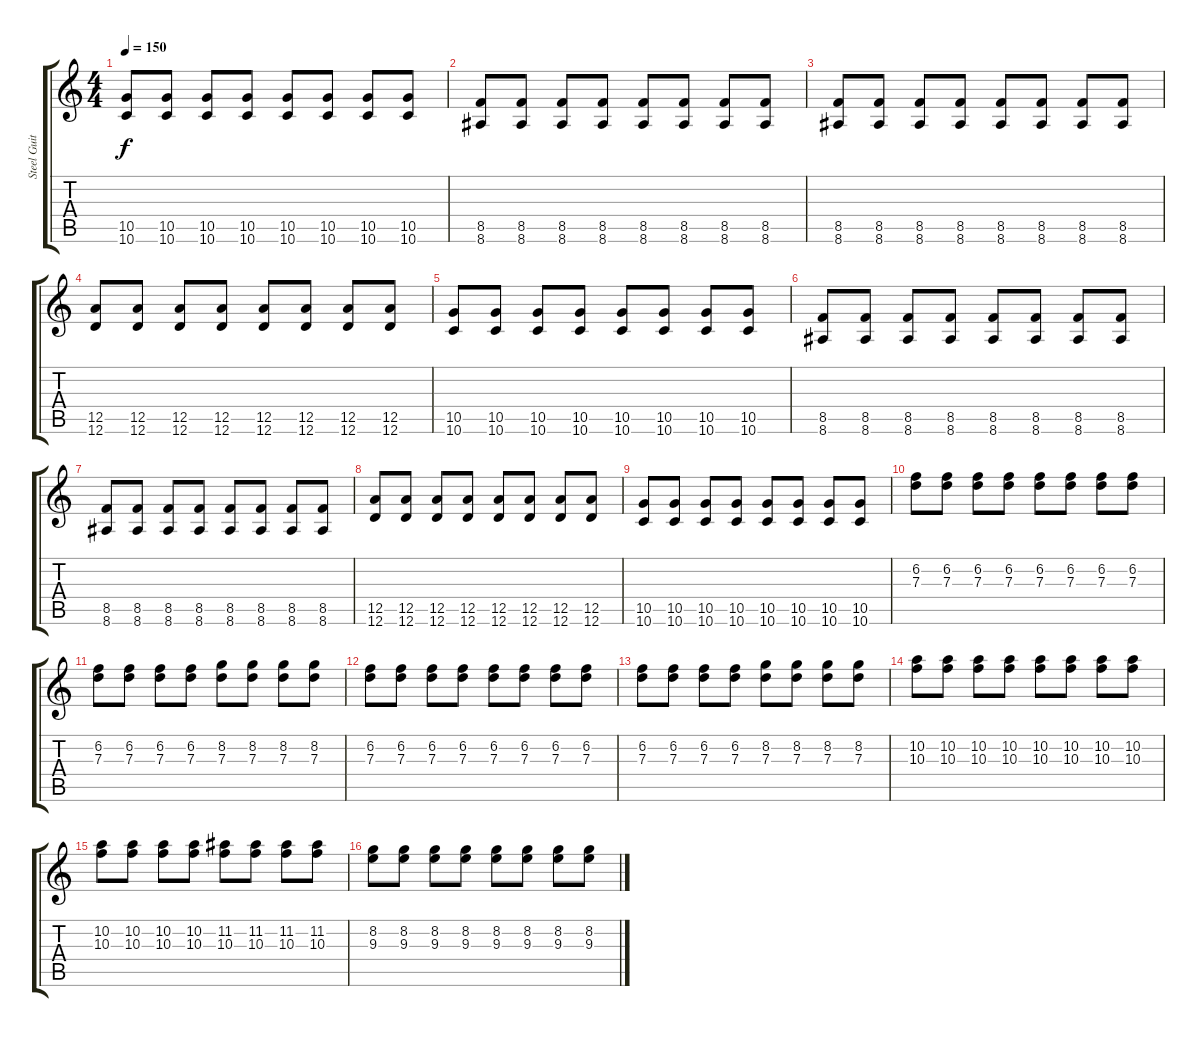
\track ("Steel Guitar" "Steel Guit") {mute instrument acousticguitarsteel}
\staff {score tabs}
\tuning (E4 B3 G3 D3 A2 D2) {hide}
\ts (4 4)
\tempo 150
\clef g2
\ks c
(10.5 10.6).8{dy f} (10.5 10.6).8 (10.5 10.6).8 (10.5 10.6).8 (10.5 10.6).8 (10.5 10.6).8 (10.5 10.6).8 (10.5 10.6).8 |
(8.5 8.6).8 (8.5 8.6).8 (8.5 8.6).8 (8.5 8.6).8 (8.5 8.6).8 (8.5 8.6).8 (8.5 8.6).8 (8.5 8.6).8 |
(8.5 8.6).8 (8.5 8.6).8 (8.5 8.6).8 (8.5 8.6).8 (8.5 8.6).8 (8.5 8.6).8 (8.5 8.6).8 (8.5 8.6).8 |
(12.5 12.6).8 (12.5 12.6).8 (12.5 12.6).8 (12.5 12.6).8 (12.5 12.6).8 (12.5 12.6).8 (12.5 12.6).8 (12.5 12.6).8 |
(10.5 10.6).8 (10.5 10.6).8 (10.5 10.6).8 (10.5 10.6).8 (10.5 10.6).8 (10.5 10.6).8 (10.5 10.6).8 (10.5 10.6).8 |
(8.5 8.6).8 (8.5 8.6).8 (8.5 8.6).8 (8.5 8.6).8 (8.5 8.6).8 (8.5 8.6).8 (8.5 8.6).8 (8.5 8.6).8 |
(8.5 8.6).8 (8.5 8.6).8 (8.5 8.6).8 (8.5 8.6).8 (8.5 8.6).8 (8.5 8.6).8 (8.5 8.6).8 (8.5 8.6).8 |
(12.5 12.6).8 (12.5 12.6).8 (12.5 12.6).8 (12.5 12.6).8 (12.5 12.6).8 (12.5 12.6).8 (12.5 12.6).8 (12.5 12.6).8 |
(10.5 10.6).8 (10.5 10.6).8 (10.5 10.6).8 (10.5 10.6).8 (10.5 10.6).8 (10.5 10.6).8 (10.5 10.6).8 (10.5 10.6).8 |
(6.2 7.3).8 (6.2 7.3).8 (6.2 7.3).8 (6.2 7.3).8 (6.2 7.3).8 (6.2 7.3).8 (6.2 7.3).8 (6.2 7.3).8 |
(6.2 7.3).8 (6.2 7.3).8 (6.2 7.3).8 (6.2 7.3).8 (8.2 7.3).8 (8.2 7.3).8 (8.2 7.3).8 (8.2 7.3).8 |
(6.2 7.3).8 (6.2 7.3).8 (6.2 7.3).8 (6.2 7.3).8 (6.2 7.3).8 (6.2 7.3).8 (6.2 7.3).8 (6.2 7.3).8 |
(6.2 7.3).8 (6.2 7.3).8 (6.2 7.3).8 (6.2 7.3).8 (8.2 7.3).8 (8.2 7.3).8 (8.2 7.3).8 (8.2 7.3).8 |
(10.2 10.3).8 (10.2 10.3).8 (10.2 10.3).8 (10.2 10.3).8 (10.2 10.3).8 (10.2 10.3).8 (10.2 10.3).8 (10.2 10.3).8 |
(10.2 10.3).8 (10.2 10.3).8 (10.2 10.3).8 (10.2 10.3).8 (11.2 10.3).8 (11.2 10.3).8 (11.2 10.3).8 (11.2 10.3).8 |
(8.2 9.3).8 (8.2 9.3).8 (8.2 9.3).8 (8.2 9.3).8 (8.2 9.3).8 (8.2 9.3).8 (8.2 9.3).8 (8.2 9.3).8
